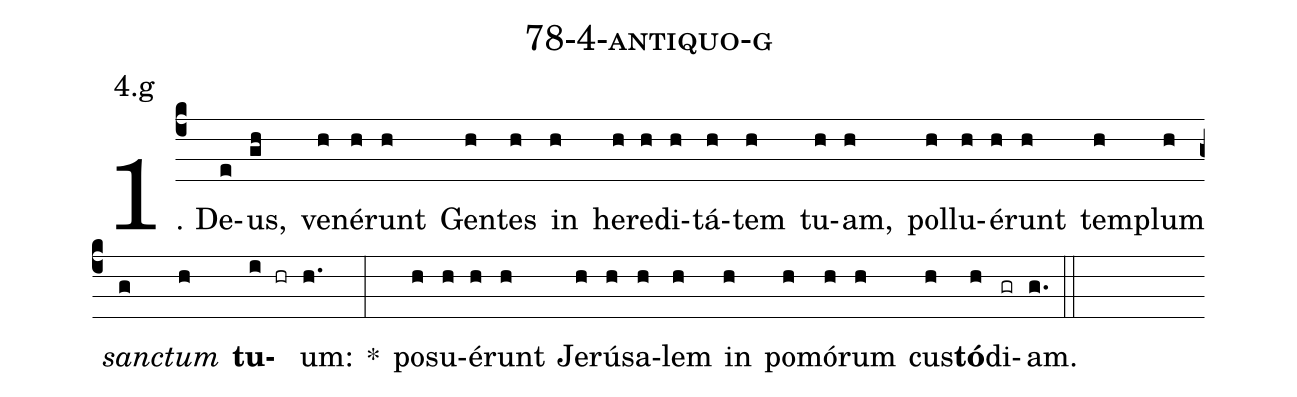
name: 78-4-antiquo-g;
annotation: 4.g;
%%
(c4)1. De(e)us,(gh) ve(h)né(h)runt(h) Gen(h)tes(h) in(h) he(h)re(h)di(h)tá(h)tem(h) tu(h)am,(h) pol(h)lu(h)é(h)runt(h) tem(h)plum(h) <i>sanc</i>(g)<i>tum</i>(h) <b>tu</b>(i hr)um:(h.) *(:) po(h)su(h)é(h)runt(h) Je(h)rú(h)sa(h)lem(h) in(h) po(h)mó(h)rum(h) cus(h)<b>tó</b>(h)di(gr)am.(g.) (::)
